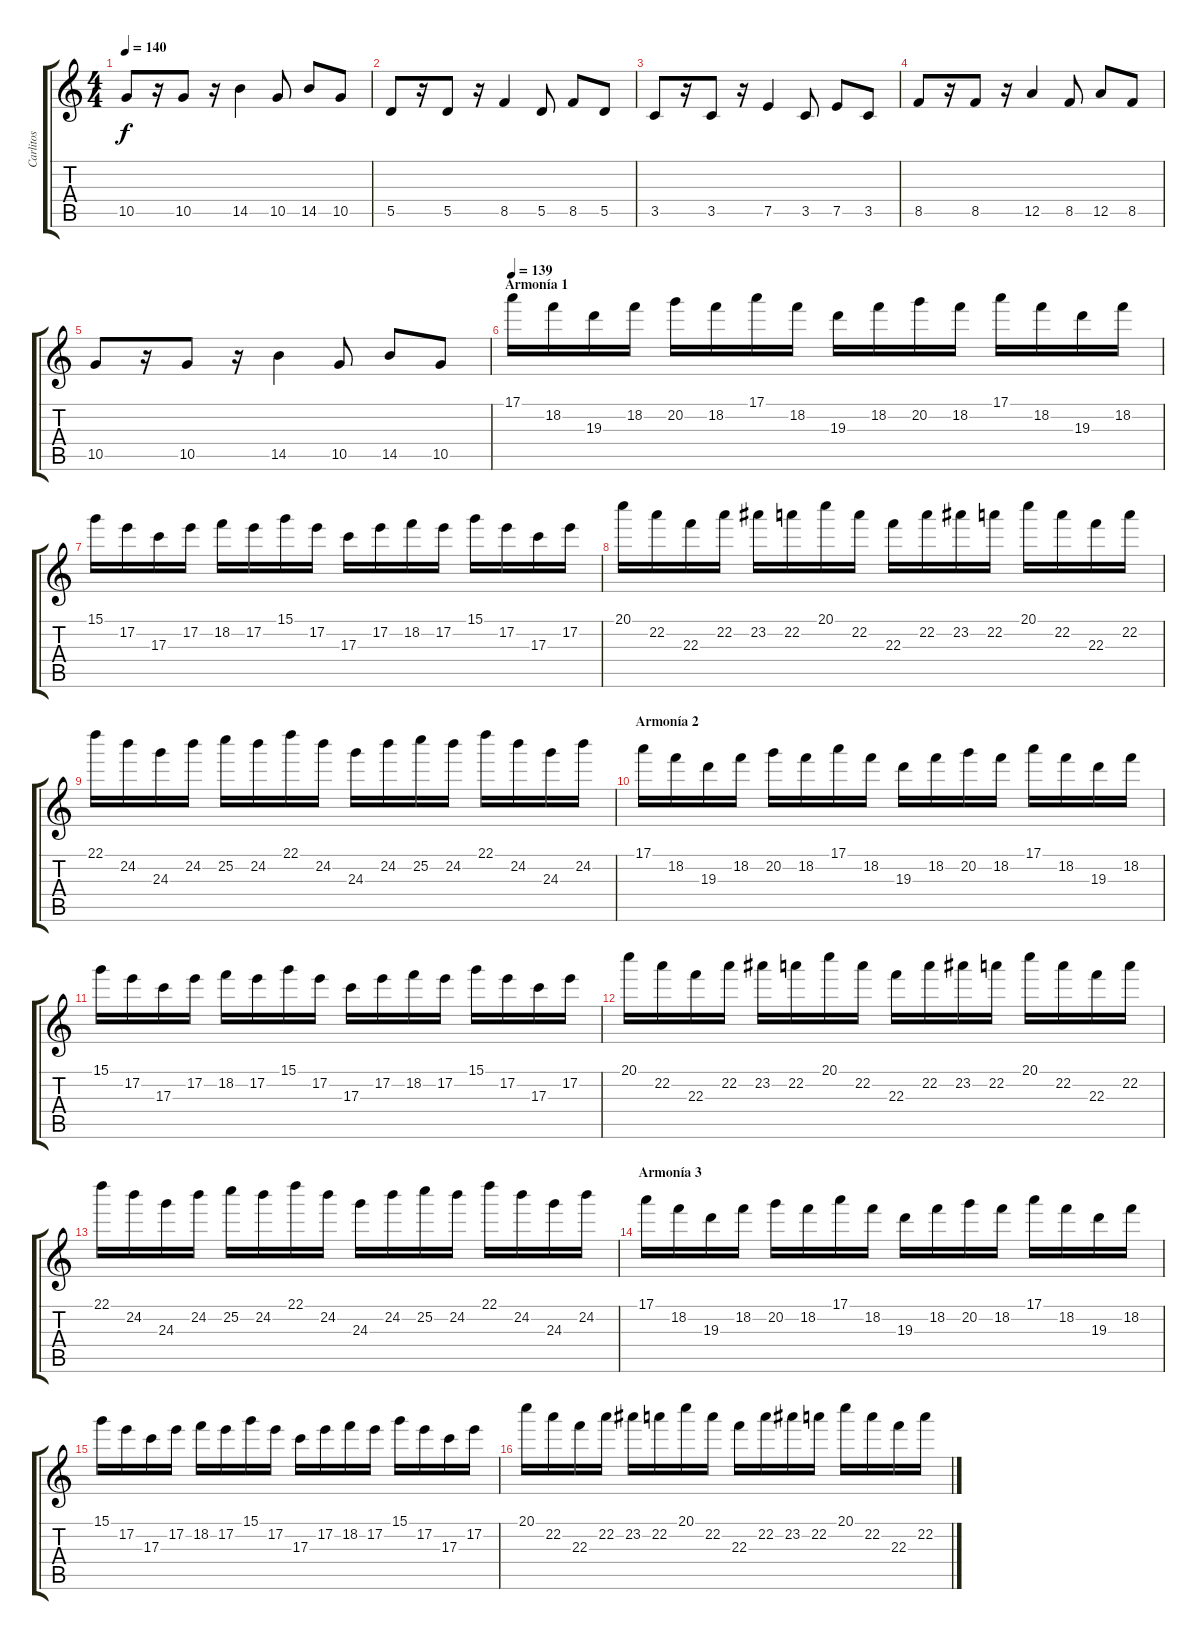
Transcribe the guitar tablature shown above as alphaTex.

\track ("Carlitos" "Carlitos") {instrument distortionguitar}
\staff {score tabs}
\tuning (E4 B3 G3 D3 A2 E2) {hide}
\ts (4 4)
\tempo 140
\clef g2
\ks c
10.5.8{dy f} r.16 10.5.8 r.16 14.5.4 10.5.8 14.5.8 10.5.8 |
5.5.8 r.16 5.5.8 r.16 8.5.4 5.5.8 8.5.8 5.5.8 |
3.5.8 r.16 3.5.8 r.16 7.5.4 3.5.8 7.5.8 3.5.8 |
8.5.8 r.16 8.5.8 r.16 12.5.4 8.5.8 12.5.8 8.5.8 |
10.5.8 r.16 10.5.8 r.16 14.5.4 10.5.8 14.5.8 10.5.8 |
\section ("" "Armonía 1")
\tempo 139
17.1.16{volume 15} 18.2.16 19.3.16 18.2.16 20.2.16 18.2.16 17.1.16 18.2.16 19.3.16 18.2.16 20.2.16 18.2.16 17.1.16 18.2.16 19.3.16 18.2.16 |
15.1.16 17.2.16 17.3.16 17.2.16 18.2.16 17.2.16 15.1.16 17.2.16 17.3.16 17.2.16 18.2.16 17.2.16 15.1.16 17.2.16 17.3.16 17.2.16 |
20.1.16 22.2.16 22.3.16 22.2.16 23.2.16 22.2.16 20.1.16 22.2.16 22.3.16 22.2.16 23.2.16 22.2.16 20.1.16 22.2.16 22.3.16 22.2.16 |
22.1.16 24.2.16 24.3.16 24.2.16 25.2.16 24.2.16 22.1.16 24.2.16 24.3.16 24.2.16 25.2.16 24.2.16 22.1.16 24.2.16 24.3.16 24.2.16 |
\section ("" "Armonía 2")
17.1.16 18.2.16 19.3.16 18.2.16 20.2.16 18.2.16 17.1.16 18.2.16 19.3.16 18.2.16 20.2.16 18.2.16 17.1.16 18.2.16 19.3.16 18.2.16 |
15.1.16 17.2.16 17.3.16 17.2.16 18.2.16 17.2.16 15.1.16 17.2.16 17.3.16 17.2.16 18.2.16 17.2.16 15.1.16 17.2.16 17.3.16 17.2.16 |
20.1.16 22.2.16 22.3.16 22.2.16 23.2.16 22.2.16 20.1.16 22.2.16 22.3.16 22.2.16 23.2.16 22.2.16 20.1.16 22.2.16 22.3.16 22.2.16 |
22.1.16 24.2.16 24.3.16 24.2.16 25.2.16 24.2.16 22.1.16 24.2.16 24.3.16 24.2.16 25.2.16 24.2.16 22.1.16 24.2.16 24.3.16 24.2.16 |
\section ("" "Armonía 3")
17.1.16 18.2.16 19.3.16 18.2.16 20.2.16 18.2.16 17.1.16 18.2.16 19.3.16 18.2.16 20.2.16 18.2.16 17.1.16 18.2.16 19.3.16 18.2.16 |
15.1.16 17.2.16 17.3.16 17.2.16 18.2.16 17.2.16 15.1.16 17.2.16 17.3.16 17.2.16 18.2.16 17.2.16 15.1.16 17.2.16 17.3.16 17.2.16 |
20.1.16 22.2.16 22.3.16 22.2.16 23.2.16 22.2.16 20.1.16 22.2.16 22.3.16 22.2.16 23.2.16 22.2.16 20.1.16 22.2.16 22.3.16 22.2.16
